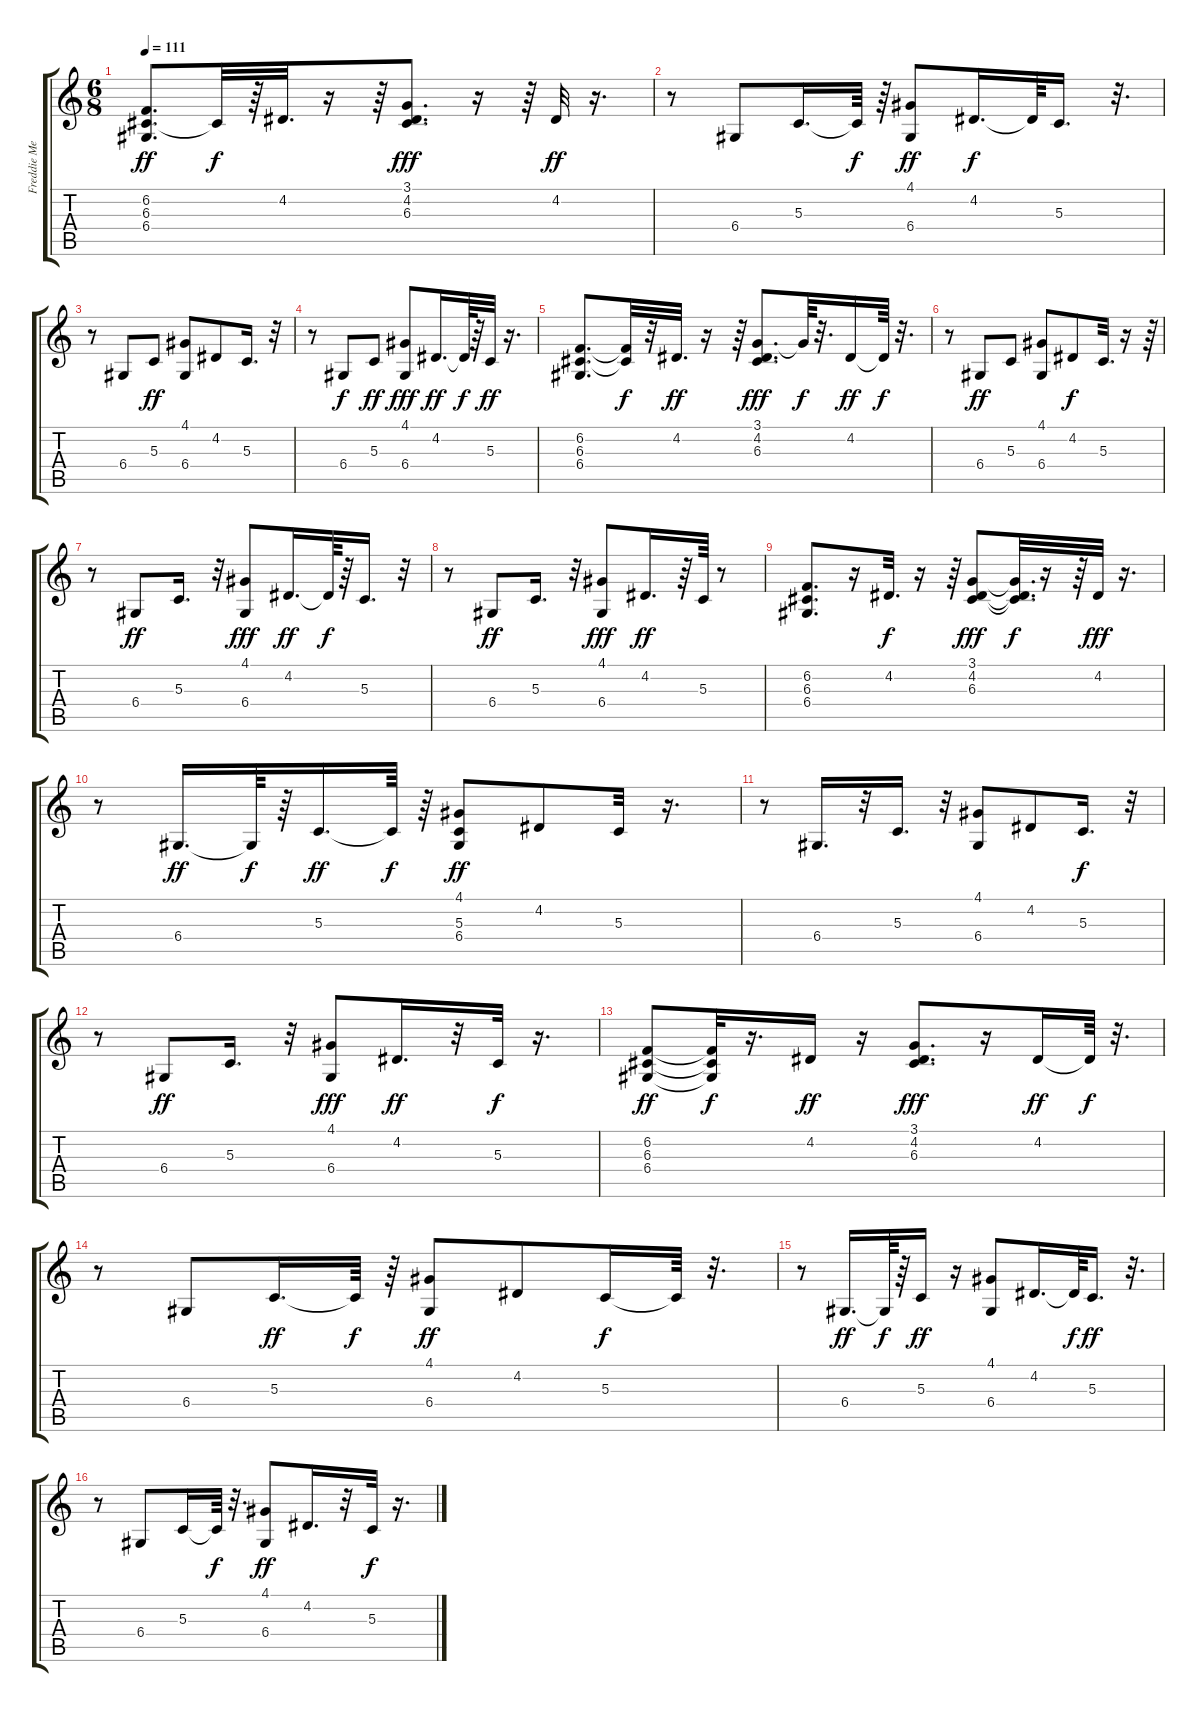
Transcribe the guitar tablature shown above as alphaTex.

\track ("Freddie Mercury Main Piano" "Freddie Me") {instrument acousticgrandpiano}
\staff {score tabs}
\tuning (E4 B3 G3 D3 A2 E2) {hide}
\ts (6 8)
\tempo 111
\clef g2
\ks c
(6.2 6.3 6.4).8{d dy ff} 6.3{t}.32{dy f} r.64 4.2.32{d} r.16 r.64 (3.1 4.2 6.3).8{d dy fff} r.16 r.64 4.2.32{dy ff} r.16{d} |
r.8 6.4.8 5.3.16{d} 5.3{t}.64{dy f} r.64 (4.1 6.4).8{dy ff} 4.2.16{d dy f} 4.2{t}.64 5.3.16{d} r.32{d} |
r.8 6.4.8 5.3.8{dy ff} (4.1 6.4).8 4.2.8 5.3.16{d} r.32 |
r.8 6.4.8{dy f} 5.3.8{dy ff} (4.1 6.4).8{dy fff} 4.2.16{d dy ff} 4.2{t}.64{dy f} r.64 5.3.32{dy ff} r.16{d} |
(6.2 6.3 6.4).8{d} (6.2{t} 6.3{t}).32{dy f} r.32 4.2.32{d dy ff} r.16 r.64 (3.1 4.2 6.3).8{d dy fff} 3.1{t}.64{dy f} r.32{d} 4.2.16{dy ff} 4.2{t}.64{dy f} r.32{d} |
r.8 6.4.8{dy ff} 5.3.8 (4.1 6.4).8 4.2.8{dy f} 5.3.32{d} r.16 r.64 |
r.8 6.4.8{dy ff} 5.3.16{d} r.32 (4.1 6.4).8{dy fff} 4.2.16{d dy ff} 4.2{t}.64{dy f} r.64 5.3.16{d} r.32 |
r.8 6.4.8{dy ff} 5.3.16{d} r.32 (4.1 6.4).8{dy fff} 4.2.16{d dy ff} r.64 5.3.64 r.8 |
(6.2 6.3 6.4).8{d} r.16 4.2.32{d dy f} r.16 r.64 (3.1 4.2 6.3).8{dy fff} (3.1{t} 4.2{t} 6.3{t}).32{d dy f} r.16 r.64 4.2.32{dy fff} r.16{d} |
r.8 6.4.16{d dy ff} 6.4{t}.64{dy f} r.64 5.3.16{d dy ff} 5.3{t}.64{dy f} r.64 (4.1 5.3 6.4).8{dy ff} 4.2.8 5.3.32 r.16{d} |
r.8 6.4.16{d} r.32 5.3.16{d} r.32 (4.1 6.4).8 4.2.8 5.3.16{d dy f} r.32 |
r.8 6.4.8{dy ff} 5.3.16{d} r.32 (4.1 6.4).8{dy fff} 4.2.16{d dy ff} r.32 5.3.32{dy f} r.16{d} |
(6.2 6.3 6.4).8{dy ff} (6.2{t} 6.3{t} 6.4{t}).32{dy f} r.16{d} 4.2.16{dy ff} r.16 (3.1 4.2 6.3).8{d dy fff} r.16 4.2.16{dy ff} 4.2{t}.64{dy f} r.32{d} |
r.8 6.4.8 5.3.16{d dy ff} 5.3{t}.64{dy f} r.64 (4.1 6.4).8{dy ff} 4.2.8 5.3.16{dy f} 5.3{t}.64 r.32{d} |
r.8 6.4.16{d dy ff} 6.4{t}.64{dy f} r.64 5.3.16{dy ff} r.16 (4.1 6.4).8 4.2.16{d} 4.2{t}.64{dy f} 5.3.16{d dy ff} r.32{d} |
r.8 6.4.8 5.3.16 5.3{t}.64{dy f} r.32{d} (4.1 6.4).8{dy ff} 4.2.16{d} r.32 5.3.32{dy f} r.16{d}
